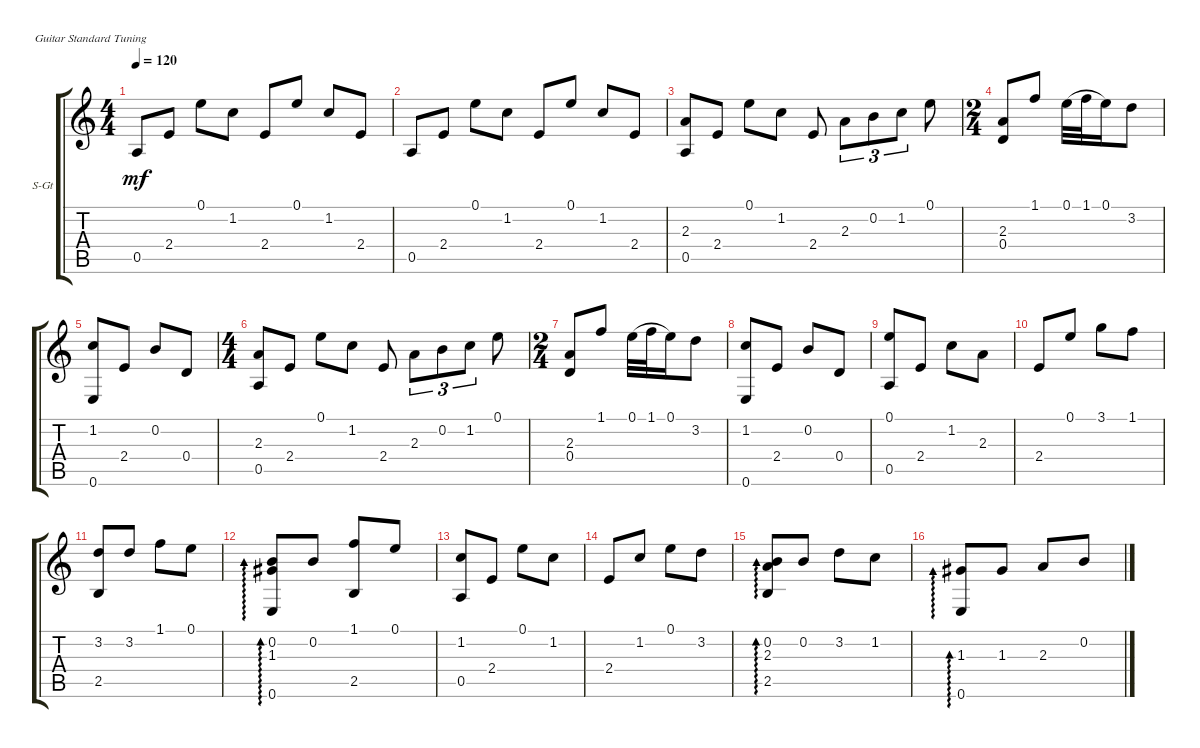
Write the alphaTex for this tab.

\defaultSystemsLayout 4
\bracketExtendMode groupsimilarinstruments
\firstSystemTrackNameOrientation horizontal
\otherSystemsTrackNameOrientation horizontal
\track ("Steel Guitar" "S-Gt") {instrument acousticguitarsteel}
\staff {score tabs}
\tuning (E4 B3 G3 D3 A2 E2)
\ts (4 4)
\tempo 120
\clef g2
\ks aminor
0.5.8{dy mf instrument acousticguitarsteel} 2.4.8 0.1.8 1.2.8 2.4.8 0.1.8 1.2.8 2.4.8 |
0.5.8 2.4.8 0.1.8 1.2.8 2.4.8 0.1.8 1.2.8 2.4.8 |
(0.5 2.3).8 2.4.8 0.1.8 1.2.8 2.4.8 2.3.8{tu (3 2)} 0.2.8{tu (3 2)} 1.2.8{tu (3 2)} 0.1.8 |
\ts (2 4)
(0.4 2.3).8 1.1.8 0.1.32{legatoorigin} 1.1.32{legatoorigin} 0.1.16 3.2.8 |
(0.6 1.2).8 2.4.8 0.2.8 0.4.8 |
\ts (4 4)
(0.5 2.3).8 2.4.8 0.1.8 1.2.8 2.4.8 2.3.8{tu (3 2)} 0.2.8{tu (3 2)} 1.2.8{tu (3 2)} 0.1.8 |
\ts (2 4)
(0.4 2.3).8 1.1.8 0.1.32{legatoorigin} 1.1.32{legatoorigin} 0.1.16 3.2.8 |
(0.6 1.2).8 2.4.8 0.2.8 0.4.8 |
(0.5 0.1).8 2.4.8 1.2.8 2.3.8 |
2.4.8 0.1.8 3.1.8 1.1.8 |
(2.5 3.2).8 3.2.8 1.1.8 0.1.8 |
(0.6 1.3 0.2).8{ad 0} 0.2.8 (2.5 1.1).8 0.1.8 |
(0.5 1.2).8 2.4.8 0.1.8 1.2.8 |
2.4.8 1.2.8 0.1.8 3.2.8 |
(2.5 2.3 0.2).8{ad 0} 0.2.8 3.2.8 1.2.8 |
(1.3 0.6).8{ad 0} 1.3.8 2.3.8 0.2.8
